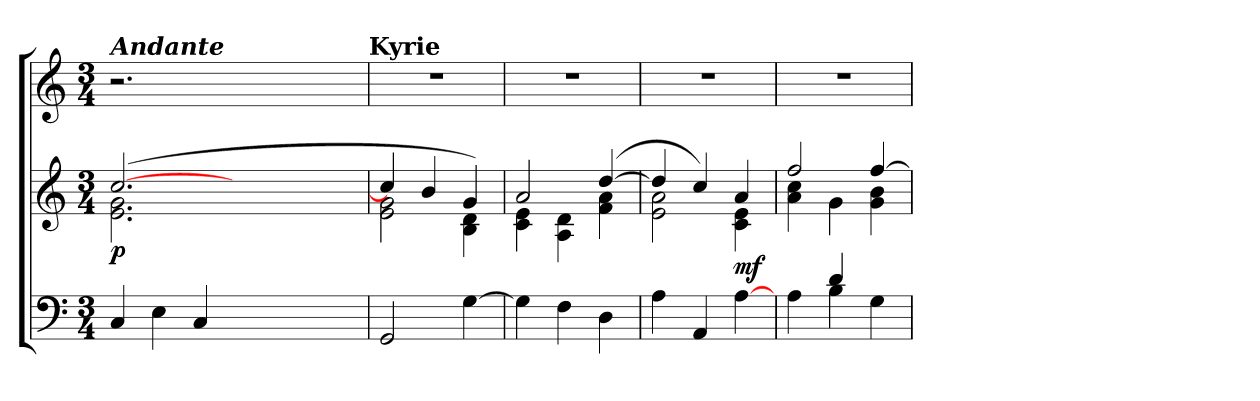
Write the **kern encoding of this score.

**kern	**kern	**dynam	**kern
*part2	*part2	*part2	*part1
*staff3	*staff2	*staff2/3	*staff1
*clefF4	*clefG2	*	*clefG2
*	*	*	*ITrd7c12
*k[]	*k[]	*	*k[]
*C:	*C:	*	*C:
*M3/4	*M3/4	*	*M3/4
=1	=1	=1	=1
*	*^	*	*
!	!	!	!	!LO:TX:a:Bi:t=Andante
!	!	!	!LO:DY:b	!
4C/	([>2.cc/	2.e\ 2.g\	p	2.r
4E\	.	.	.	.
4C/	.	.	.	.
1..ryy	1..ryy	1..ryy	.	1..ryy
!	!	!	!	!LO:TX:a:B:t=Kyrie
=2	=2	=2	=2	=2
2GG/	4cc/]	2e\ 2g\	.	2.r
.	4b/	.	.	.
[4G\	4g/)	4B\ 4d\	.	.
=3	=3	=3	=3	=3
4G\]	2a/	4c\ 4e\	.	2.r
4F\	.	4A\ 4d\	.	.
4D\	([>4dd/	4f\ 4a\	.	.
=4	=4	=4	=4	=4
4A\	4dd/]	2e\ 2a\	.	2.r
4AA/	4cc/)	.	.	.
!	!	!	!LO:DY:b	!
[4A\	4a/	4c\ 4e\	mf	.
=5	=5	=5	=5	=5
*^	*	*	*	*
4ryy	4A\	2ff/	4a\ 4cc\	.	2.r
4d/	4B\	.	4g\	.	.
4ryy	4G\	[>4ff/	4g\ 4b\	.	.
*v	*v	*	*	*	*
*	*v	*v	*	*
=	=	=	=
*-	*-	*-	*-
